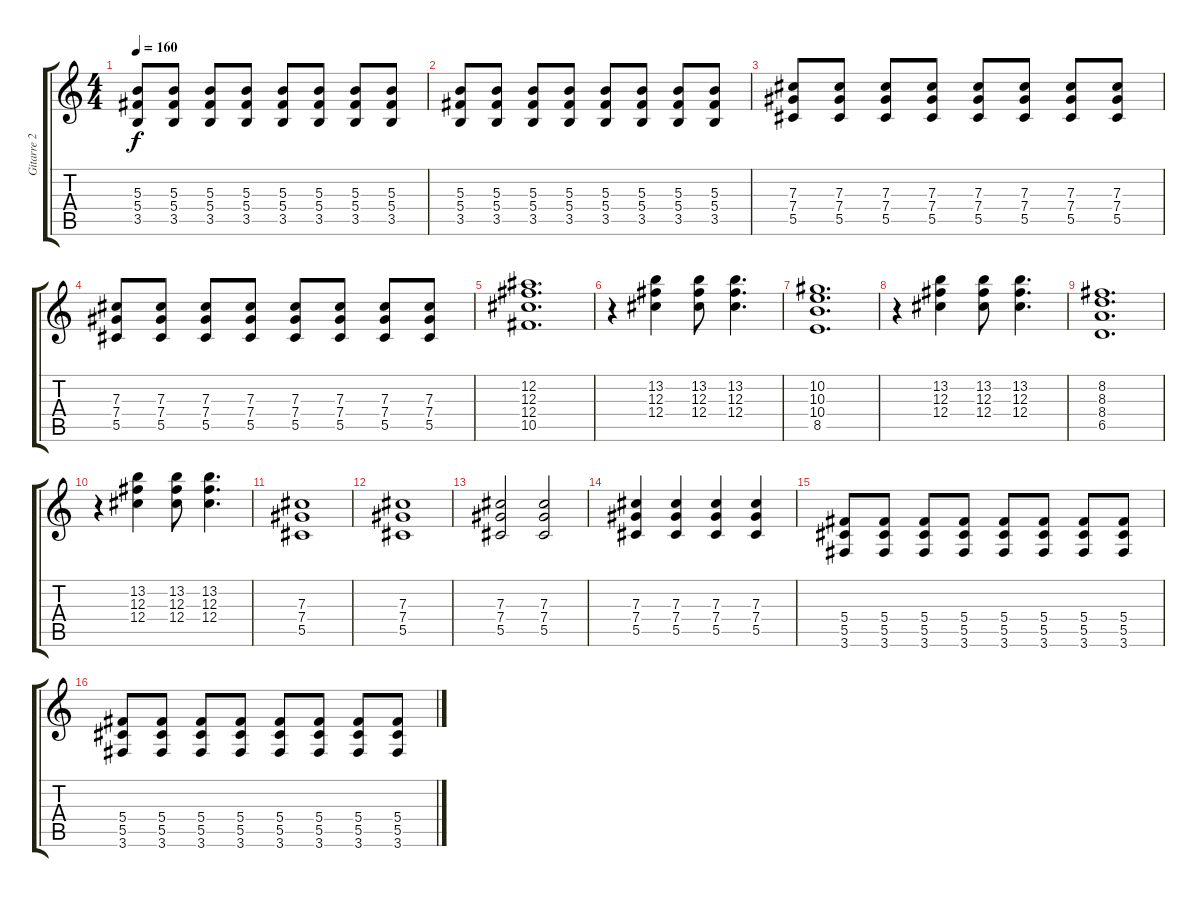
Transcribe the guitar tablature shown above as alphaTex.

\track ("Gitarre 2" "Gitarre 2") {instrument distortionguitar}
\staff {score tabs}
\tuning (Eb4 Bb3 Gb3 Db3 Ab2 Eb2) {hide}
\ts (4 4)
\tempo 160
\clef g2
\ks c
(5.3 5.4 3.5).8{dy f} (5.3 5.4 3.5).8 (5.3 5.4 3.5).8 (5.3 5.4 3.5).8 (5.3 5.4 3.5).8 (5.3 5.4 3.5).8 (5.3 5.4 3.5).8 (5.3 5.4 3.5).8 |
(5.3 5.4 3.5).8 (5.3 5.4 3.5).8 (5.3 5.4 3.5).8 (5.3 5.4 3.5).8 (5.3 5.4 3.5).8 (5.3 5.4 3.5).8 (5.3 5.4 3.5).8 (5.3 5.4 3.5).8 |
(7.3 7.4 5.5).8 (7.3 7.4 5.5).8 (7.3 7.4 5.5).8 (7.3 7.4 5.5).8 (7.3 7.4 5.5).8 (7.3 7.4 5.5).8 (7.3 7.4 5.5).8 (7.3 7.4 5.5).8 |
(7.3 7.4 5.5).8 (7.3 7.4 5.5).8 (7.3 7.4 5.5).8 (7.3 7.4 5.5).8 (7.3 7.4 5.5).8 (7.3 7.4 5.5).8 (7.3 7.4 5.5).8 (7.3 7.4 5.5).8 |
(12.2 12.3 12.4 10.5).1{d} |
r.4 (13.2 12.3 12.4).4 (13.2 12.3 12.4).8 (13.2 12.3 12.4).4{d} |
(10.2 10.3 10.4 8.5).1{d} |
r.4 (13.2 12.3 12.4).4 (13.2 12.3 12.4).8 (13.2 12.3 12.4).4{d} |
(8.2 8.3 8.4 6.5).1{d} |
r.4 (13.2 12.3 12.4).4 (13.2 12.3 12.4).8 (13.2 12.3 12.4).4{d} |
(7.3 7.4 5.5).1 |
(7.3 7.4 5.5).1 |
(7.3 7.4 5.5).2 (7.3 7.4 5.5).2 |
(7.3 7.4 5.5).4 (7.3 7.4 5.5).4 (7.3 7.4 5.5).4 (7.3 7.4 5.5).4 |
(5.4 5.5 3.6).8 (5.4 5.5 3.6).8 (5.4 5.5 3.6).8 (5.4 5.5 3.6).8 (5.4 5.5 3.6).8 (5.4 5.5 3.6).8 (5.4 5.5 3.6).8 (5.4 5.5 3.6).8 |
(5.4 5.5 3.6).8 (5.4 5.5 3.6).8 (5.4 5.5 3.6).8 (5.4 5.5 3.6).8 (5.4 5.5 3.6).8 (5.4 5.5 3.6).8 (5.4 5.5 3.6).8 (5.4 5.5 3.6).8
